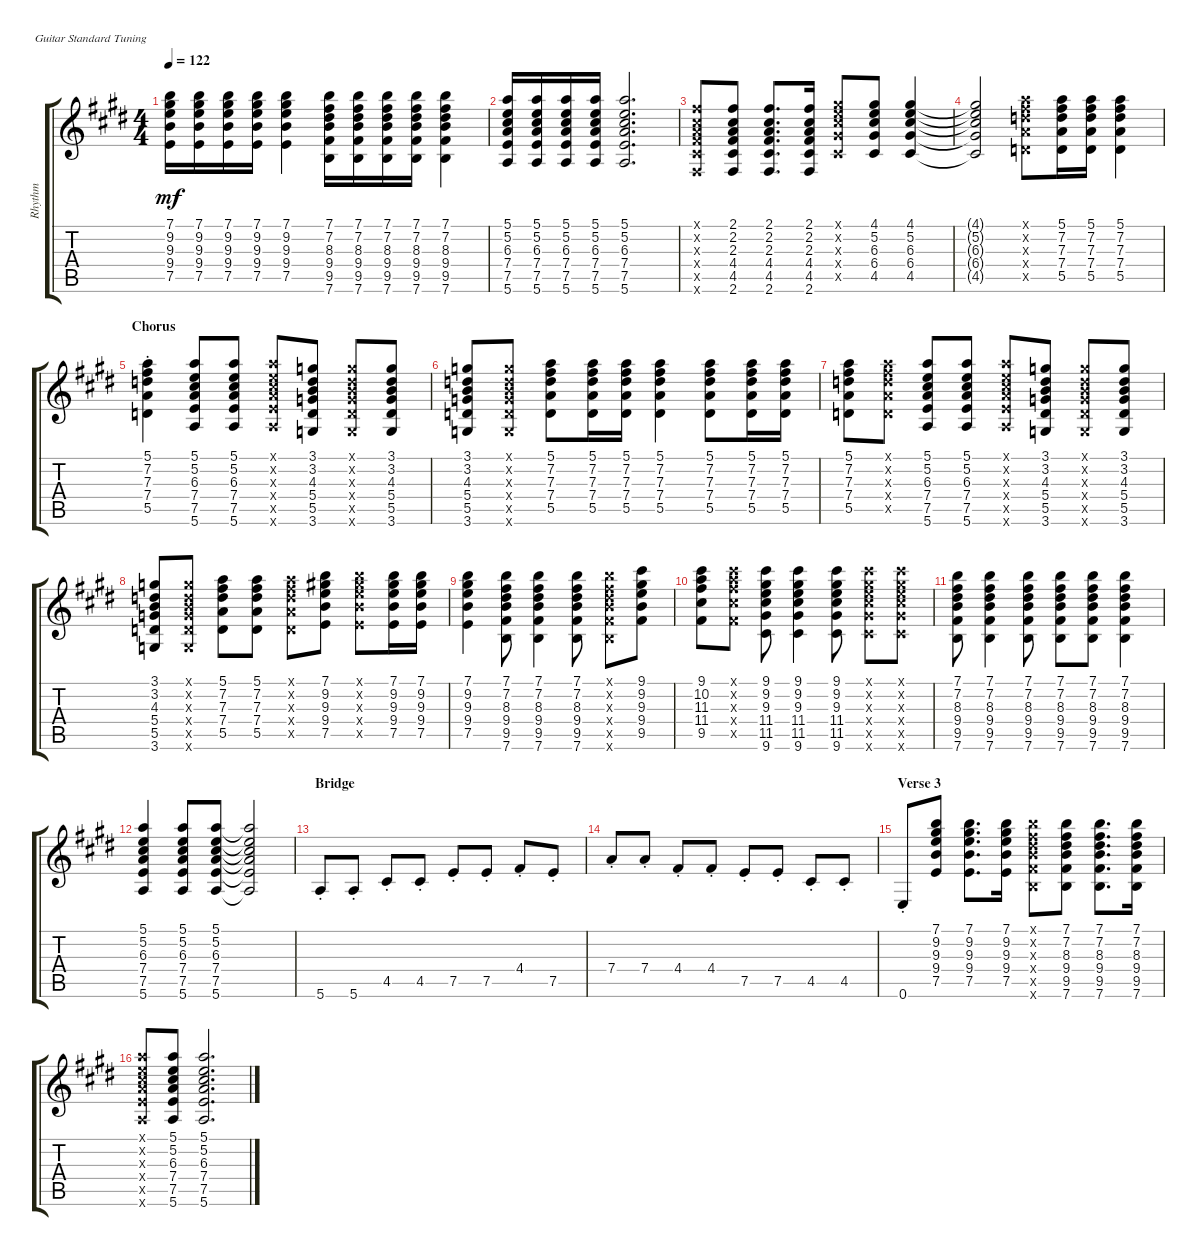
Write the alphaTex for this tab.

\defaultSystemsLayout 4
\bracketExtendMode groupsimilarinstruments
\otherSystemsTrackNameOrientation horizontal
\track ("Rhythm Guitar (Frank Zappa)" "Rhythm") {instrument overdrivenguitar}
\staff {score tabs}
\tuning (E4 B3 G3 D3 A2 E2)
\ts (4 4)
\tempo 122
\clef g2
\ks e
(7.5{acc forcenatural} 9.4{acc forcenatural} 9.3{acc forcenatural} 9.2{acc #} 7.1{acc forcenatural}).16{dy mf beam Down} (7.5{acc forcenatural} 9.4{acc forcenatural} 9.3{acc forcenatural} 9.2{acc #} 7.1{acc forcenatural}).16{beam Down} (7.5{acc forcenatural} 9.4{acc forcenatural} 9.3{acc forcenatural} 9.2{acc #} 7.1{acc forcenatural}).16{beam Down} (7.5{acc forcenatural} 9.4{acc forcenatural} 9.3{acc forcenatural} 9.2{acc #} 7.1{acc forcenatural}).16{beam Down} (7.5{acc forcenatural} 9.4{acc forcenatural} 9.3{acc forcenatural} 9.2{acc #} 7.1{acc forcenatural}).4{beam Down} (7.6{acc forcenatural} 9.5{acc #} 9.4{acc forcenatural} 8.3{acc #} 7.2{acc #} 7.1{acc forcenatural}).16{beam Down} (7.6{acc forcenatural} 9.5{acc #} 9.4{acc forcenatural} 8.3{acc #} 7.2{acc #} 7.1{acc forcenatural}).16{beam Down} (7.6{acc forcenatural} 9.5{acc #} 9.4{acc forcenatural} 8.3{acc #} 7.2{acc #} 7.1{acc forcenatural}).16{beam Down} (7.6{acc forcenatural} 9.5{acc #} 9.4{acc forcenatural} 8.3{acc #} 7.2{acc #} 7.1{acc forcenatural}).16{beam Down} (7.6{acc forcenatural} 9.5{acc #} 9.4{acc forcenatural} 8.3{acc #} 7.2{acc #} 7.1{acc forcenatural}).4{beam Down} |
(5.6{acc forcenatural} 7.5{acc forcenatural} 7.4{acc forcenatural} 6.3{acc #} 5.2{acc forcenatural} 5.1{acc forcenatural}).16{beam Up} (5.6{acc forcenatural} 7.5{acc forcenatural} 7.4{acc forcenatural} 6.3{acc #} 5.2{acc forcenatural} 5.1{acc forcenatural}).16{beam Up} (5.6{acc forcenatural} 7.5{acc forcenatural} 7.4{acc forcenatural} 6.3{acc #} 5.2{acc forcenatural} 5.1{acc forcenatural}).16{beam Up} (5.6{acc forcenatural} 7.5{acc forcenatural} 7.4{acc forcenatural} 6.3{acc #} 5.2{acc forcenatural} 5.1{acc forcenatural}).16{beam Up} (5.6{acc forcenatural} 7.5{acc forcenatural} 7.4{acc forcenatural} 6.3{acc #} 5.2{acc forcenatural} 5.1{acc forcenatural}).2{d beam Up} |
(2.6{x acc #} 4.5{x acc #} 4.4{x acc #} 2.3{x acc forcenatural} 2.2{x acc #} 2.1{x acc #}).8{beam Up} (2.6{acc #} 4.5{acc #} 4.4{acc #} 2.3{acc forcenatural} 2.2{acc #} 2.1{acc #}).8{beam Up} (2.6{acc #} 4.5{acc #} 4.4{acc #} 2.3{acc forcenatural} 2.2{acc #} 2.1{acc #}).8{d beam Up} (2.6{acc #} 4.5{acc #} 4.4{acc #} 2.3{acc forcenatural} 2.2{acc #} 2.1{acc #}).16{beam Up} (4.5{x acc #} 6.4{x acc #} 6.3{x acc #} 5.2{x acc forcenatural} 4.1{x acc #}).8{beam Up} (4.5{acc #} 6.4{acc #} 6.3{acc #} 5.2{acc forcenatural} 4.1{acc #}).8{beam Up} (4.5{acc #} 6.4{acc #} 6.3{acc #} 5.2{acc forcenatural} 4.1{acc #}).4{beam Up} |
(4.5{t acc #} 6.4{t acc #} 6.3{t acc #} 5.2{t acc forcenatural} 4.1{t acc #}).2{beam Up} (5.5{x acc forcenatural} 7.4{x acc forcenatural} 7.3{x acc forcenatural} 7.2{x acc #} 5.1{x acc forcenatural}).8{beam Down} (5.5{acc forcenatural} 7.4{acc forcenatural} 7.3{acc forcenatural} 7.2{acc #} 5.1{acc forcenatural}).16{beam Down} (5.5{acc forcenatural} 7.4{acc forcenatural} 7.3{acc forcenatural} 7.2{acc #} 5.1{acc forcenatural}).16{beam Down} (5.5{acc forcenatural} 7.4{acc forcenatural} 7.3{acc forcenatural} 7.2{acc #} 5.1{acc forcenatural}).4{beam Down} |
\section ("" "Chorus")
(5.5{st acc forcenatural} 7.4{st acc forcenatural} 7.3{st acc forcenatural} 7.2{st acc #} 5.1{st acc forcenatural}).4{beam Down} (5.6{acc forcenatural} 7.5{acc forcenatural} 7.4{acc forcenatural} 6.3{acc #} 5.2{acc forcenatural} 5.1{acc forcenatural}).8{beam Up} (5.6{acc forcenatural} 7.5{acc forcenatural} 7.4{acc forcenatural} 6.3{acc #} 5.2{acc forcenatural} 5.1{acc forcenatural}).8{beam Up} (5.6{x acc forcenatural} 7.5{x acc forcenatural} 7.4{x acc forcenatural} 6.3{x acc #} 5.2{x acc forcenatural} 5.1{x acc forcenatural}).8{beam Up} (3.6{acc forcenatural} 5.5{acc forcenatural} 5.4{acc forcenatural} 4.3{acc forcenatural} 3.2{acc forcenatural} 3.1{acc forcenatural}).8{beam Up} (3.6{x acc forcenatural} 5.5{x acc forcenatural} 5.4{x acc forcenatural} 4.3{x acc forcenatural} 3.2{x acc forcenatural} 3.1{x acc forcenatural}).8{beam Up} (3.6{acc forcenatural} 5.5{acc forcenatural} 5.4{acc forcenatural} 4.3{acc forcenatural} 3.2{acc forcenatural} 3.1{acc forcenatural}).8{beam Up} |
(3.6{acc forcenatural} 5.5{acc forcenatural} 5.4{acc forcenatural} 4.3{acc forcenatural} 3.2{acc forcenatural} 3.1{acc forcenatural}).8{beam Up} (3.6{x acc forcenatural} 5.5{x acc forcenatural} 5.4{x acc forcenatural} 4.3{x acc forcenatural} 3.2{x acc forcenatural} 3.1{x acc forcenatural}).8{beam Up} (5.5{acc forcenatural} 7.4{acc forcenatural} 7.3{acc forcenatural} 7.2{acc #} 5.1{acc forcenatural}).8{beam Down} (5.5{acc forcenatural} 7.4{acc forcenatural} 7.3{acc forcenatural} 7.2{acc #} 5.1{acc forcenatural}).16{beam Down} (5.5{acc forcenatural} 7.4{acc forcenatural} 7.3{acc forcenatural} 7.2{acc #} 5.1{acc forcenatural}).16{beam Down} (5.5{acc forcenatural} 7.4{acc forcenatural} 7.3{acc forcenatural} 7.2{acc #} 5.1{acc forcenatural}).4{beam Down} (5.5{acc forcenatural} 7.4{acc forcenatural} 7.3{acc forcenatural} 7.2{acc #} 5.1{acc forcenatural}).8{beam Down} (5.5{acc forcenatural} 7.4{acc forcenatural} 7.3{acc forcenatural} 7.2{acc #} 5.1{acc forcenatural}).16{beam Down} (5.5{acc forcenatural} 7.4{acc forcenatural} 7.3{acc forcenatural} 7.2{acc #} 5.1{acc forcenatural}).16{beam Down} |
(5.5{acc forcenatural} 7.4{acc forcenatural} 7.3{acc forcenatural} 7.2{acc #} 5.1{acc forcenatural}).8{beam Down} (5.5{x acc forcenatural} 7.4{x acc forcenatural} 7.3{x acc forcenatural} 7.2{x acc #} 5.1{x acc forcenatural}).8{beam Down} (5.6{acc forcenatural} 7.5{acc forcenatural} 7.4{acc forcenatural} 6.3{acc #} 5.2{acc forcenatural} 5.1{acc forcenatural}).8{beam Up} (5.6{acc forcenatural} 7.5{acc forcenatural} 7.4{acc forcenatural} 6.3{acc #} 5.2{acc forcenatural} 5.1{acc forcenatural}).8{beam Up} (5.6{x acc forcenatural} 7.5{x acc forcenatural} 7.4{x acc forcenatural} 6.3{x acc #} 5.2{x acc forcenatural} 5.1{x acc forcenatural}).8{beam Up} (3.6{acc forcenatural} 5.5{acc forcenatural} 5.4{acc forcenatural} 4.3{acc forcenatural} 3.2{acc forcenatural} 3.1{acc forcenatural}).8{beam Up} (3.6{x acc forcenatural} 5.5{x acc forcenatural} 5.4{x acc forcenatural} 4.3{x acc forcenatural} 3.2{x acc forcenatural} 3.1{x acc forcenatural}).8{beam Up} (3.6{acc forcenatural} 5.5{acc forcenatural} 5.4{acc forcenatural} 4.3{acc forcenatural} 3.2{acc forcenatural} 3.1{acc forcenatural}).8{beam Up} |
(3.6{acc forcenatural} 5.5{acc forcenatural} 5.4{acc forcenatural} 4.3{acc forcenatural} 3.2{acc forcenatural} 3.1{acc forcenatural}).8{beam Up} (3.6{x acc forcenatural} 5.5{x acc forcenatural} 5.4{x acc forcenatural} 4.3{x acc forcenatural} 3.2{x acc forcenatural} 3.1{x acc forcenatural}).8{beam Up} (5.5{acc forcenatural} 7.4{acc forcenatural} 7.3{acc forcenatural} 7.2{acc #} 5.1{acc forcenatural}).8{beam Down} (5.5{acc forcenatural} 7.4{acc forcenatural} 7.3{acc forcenatural} 7.2{acc #} 5.1{acc forcenatural}).8{beam Down} (5.5{x acc forcenatural} 7.4{x acc forcenatural} 7.3{x acc forcenatural} 7.2{x acc #} 5.1{x acc forcenatural}).8{beam Down} (7.5{acc forcenatural} 9.4{acc forcenatural} 9.3{acc forcenatural} 9.2{acc #} 7.1{acc forcenatural}).8{beam Down} (7.5{x acc forcenatural} 9.4{x acc forcenatural} 9.3{x acc forcenatural} 9.2{x acc #} 7.1{x acc forcenatural}).8{beam Down} (7.5{acc forcenatural} 9.4{acc forcenatural} 9.3{acc forcenatural} 9.2{acc #} 7.1{acc forcenatural}).16{beam Down} (7.5{acc forcenatural} 9.4{acc forcenatural} 9.3{acc forcenatural} 9.2{acc #} 7.1{acc forcenatural}).16{beam Down} |
(7.5{acc forcenatural} 9.4{acc forcenatural} 9.3{acc forcenatural} 9.2{acc #} 7.1{acc forcenatural}).4{beam Down} (7.6{acc forcenatural} 9.5{acc #} 9.4{acc forcenatural} 8.3{acc #} 7.2{acc #} 7.1{acc forcenatural}).8{beam Down} (7.6{acc forcenatural} 9.5{acc #} 9.4{acc forcenatural} 8.3{acc #} 7.2{acc #} 7.1{acc forcenatural}).4{beam Down} (7.6{acc forcenatural} 9.5{acc #} 9.4{acc forcenatural} 8.3{acc #} 7.2{acc #} 7.1{acc forcenatural}).8{beam Down} (7.6{x acc forcenatural} 9.5{x acc #} 9.4{x acc forcenatural} 8.3{x acc #} 7.2{x acc #} 7.1{x acc forcenatural}).8{beam Down} (9.5{acc #} 9.4{acc forcenatural} 9.3{acc forcenatural} 9.2{acc #} 9.1{acc #}).8{beam Down} |
(9.5{acc #} 11.4{acc #} 11.3{acc #} 10.2{acc forcenatural} 9.1{acc #}).8{beam Down} (9.5{x acc #} 11.4{x acc #} 11.3{x acc #} 10.2{x acc forcenatural} 9.1{x acc #}).8{beam Down} (9.6{acc #} 11.5{acc #} 11.4{acc #} 9.3{acc forcenatural} 9.2{acc #} 9.1{acc #}).8{beam Down} (9.6{acc #} 11.5{acc #} 11.4{acc #} 9.3{acc forcenatural} 9.2{acc #} 9.1{acc #}).4{beam Down} (9.6{acc #} 11.5{acc #} 11.4{acc #} 9.3{acc forcenatural} 9.2{acc #} 9.1{acc #}).8{beam Down} (9.6{x acc #} 11.5{x acc #} 11.4{x acc #} 9.3{x acc forcenatural} 9.2{x acc #} 9.1{x acc #}).8{beam Down} (9.6{x acc #} 11.5{x acc #} 11.4{x acc #} 9.3{x acc forcenatural} 9.2{x acc #} 9.1{x acc #}).8{beam Down} |
(7.6{acc forcenatural} 9.5{acc #} 9.4{acc forcenatural} 8.3{acc #} 7.2{acc #} 7.1{acc forcenatural}).8{beam Down} (7.6{acc forcenatural} 9.5{acc #} 9.4{acc forcenatural} 8.3{acc #} 7.2{acc #} 7.1{acc forcenatural}).4{beam Down} (7.6{acc forcenatural} 9.5{acc #} 9.4{acc forcenatural} 8.3{acc #} 7.2{acc #} 7.1{acc forcenatural}).8{beam Down} (7.6{acc forcenatural} 9.5{acc #} 9.4{acc forcenatural} 8.3{acc #} 7.2{acc #} 7.1{acc forcenatural}).8{beam Down} (7.6{acc forcenatural} 9.5{acc #} 9.4{acc forcenatural} 8.3{acc #} 7.2{acc #} 7.1{acc forcenatural}).8{beam Down} (7.6{acc forcenatural} 9.5{acc #} 9.4{acc forcenatural} 8.3{acc #} 7.2{acc #} 7.1{acc forcenatural}).4{beam Down} |
(5.6{acc forcenatural} 7.5{acc forcenatural} 7.4{acc forcenatural} 6.3{acc #} 5.2{acc forcenatural} 5.1{acc forcenatural}).4{beam Up} (5.6{acc forcenatural} 7.5{acc forcenatural} 7.4{acc forcenatural} 6.3{acc #} 5.2{acc forcenatural} 5.1{acc forcenatural}).8{beam Up} (5.6{acc forcenatural} 7.5{acc forcenatural} 7.4{acc forcenatural} 6.3{acc #} 5.2{acc forcenatural} 5.1{acc forcenatural}).8{beam Up} (5.6{t acc forcenatural} 7.5{t acc forcenatural} 7.4{t acc forcenatural} 6.3{t acc #} 5.2{t acc forcenatural} 5.1{t acc forcenatural}).2{beam Up} |
\section ("" "Bridge")
5.6{st acc forcenatural}.8{instrument overdrivenguitar beam Up} 5.6{st acc forcenatural}.8{beam Up} 4.5{st acc #}.8{beam Up} 4.5{st acc #}.8{beam Up} 7.5{st acc forcenatural}.8{beam Up} 7.5{st acc forcenatural}.8{beam Up} 4.4{st acc #}.8{beam Up} 7.5{st acc forcenatural}.8{beam Up} |
7.4{st acc forcenatural}.8{beam Up} 7.4{st acc forcenatural}.8{beam Up} 4.4{st acc #}.8{beam Up} 4.4{st acc #}.8{beam Up} 7.5{st acc forcenatural}.8{beam Up} 7.5{st acc forcenatural}.8{beam Up} 4.5{st acc #}.8{beam Up} 4.5{st acc #}.8{beam Up} |
\section ("" "Verse 3")
0.6{st acc forcenatural}.8{instrument overdrivenguitar beam Up} (7.5{acc forcenatural} 9.4{acc forcenatural} 9.3{acc forcenatural} 9.2{acc #} 7.1{acc forcenatural}).8{beam Up} (7.5{acc forcenatural} 9.4{acc forcenatural} 9.3{acc forcenatural} 9.2{acc #} 7.1{acc forcenatural}).8{d beam Down} (7.5{acc forcenatural} 9.4{acc forcenatural} 9.3{acc forcenatural} 9.2{acc #} 7.1{acc forcenatural}).16{beam Down} (7.6{x acc forcenatural} 9.5{x acc #} 9.4{x acc forcenatural} 8.3{x acc #} 7.2{x acc #} 7.1{x acc forcenatural}).8{beam Down} (7.6{acc forcenatural} 9.5{acc #} 9.4{acc forcenatural} 8.3{acc #} 7.2{acc #} 7.1{acc forcenatural}).8{beam Down} (7.6{acc forcenatural} 9.5{acc #} 9.4{acc forcenatural} 8.3{acc #} 7.2{acc #} 7.1{acc forcenatural}).8{d beam Down} (7.6{acc forcenatural} 9.5{acc #} 9.4{acc forcenatural} 8.3{acc #} 7.2{acc #} 7.1{acc forcenatural}).16{beam Down} |
(5.6{x acc forcenatural} 7.5{x acc forcenatural} 7.4{x acc forcenatural} 6.3{x acc #} 5.2{x acc forcenatural} 5.1{x acc forcenatural}).8{beam Up} (5.6{acc forcenatural} 7.5{acc forcenatural} 7.4{acc forcenatural} 6.3{acc #} 5.2{acc forcenatural} 5.1{acc forcenatural}).8{beam Up} (5.6{acc forcenatural} 7.5{acc forcenatural} 7.4{acc forcenatural} 6.3{acc #} 5.2{acc forcenatural} 5.1{acc forcenatural}).2{d beam Up}
